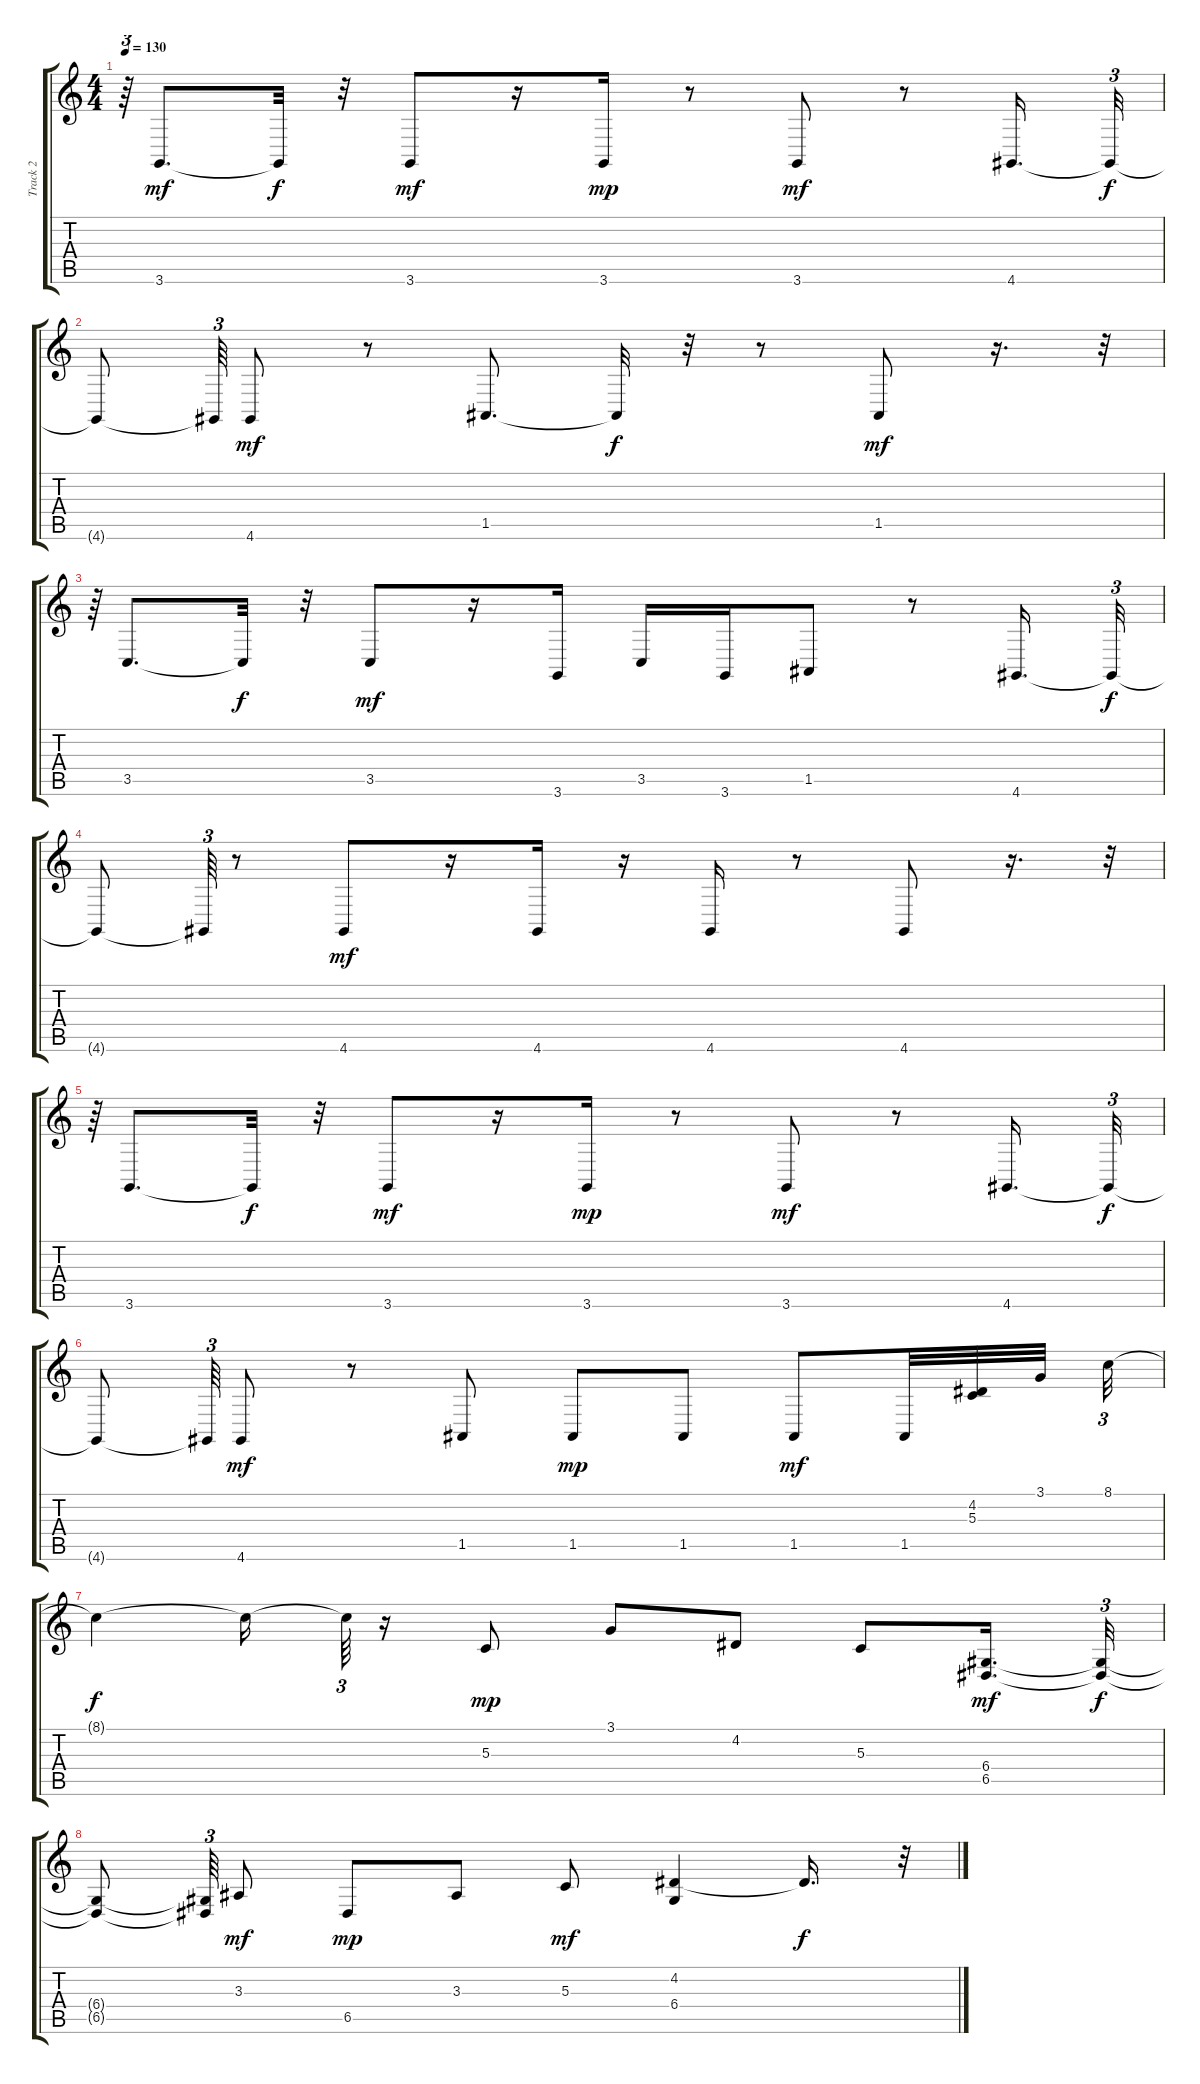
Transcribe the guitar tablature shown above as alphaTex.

\track ("Track 2" "Track 2") {instrument acousticgrandpiano}
\staff {score tabs}
\tuning (E4 B3 G3 D3 A2 E2) {hide}
\ts (4 4)
\tempo 130
\clef g2
\ks c
r.64{tu (3 2) dy f} 3.6.8{d dy mf} 3.6{t}.32{dy f} r.32 3.6.8{dy mf} r.16 3.6.16{dy mp} r.8 3.6.8{dy mf} r.8 4.6.16{d} 4.6{t}.32{tu (3 2) dy f} |
4.6{t}.8 4.6{t}.64{tu (3 2)} 4.6.8{dy mf} r.8 1.5.8{d} 1.5{t}.32{dy f} r.32 r.8 1.5.8{dy mf} r.16{d} r.32{tu (3 2)} |
r.64{tu (3 2)} 3.5.8{d} 3.5{t}.32{dy f} r.32 3.5.8{dy mf} r.16 3.6.16 3.5.16 3.6.16 1.5.8 r.8 4.6.16{d} 4.6{t}.32{tu (3 2) dy f} |
4.6{t}.8 4.6{t}.64{tu (3 2)} r.8 4.6.8{dy mf} r.16 4.6.16 r.16 4.6.16 r.8 4.6.8 r.16{d} r.32{tu (3 2)} |
r.64{tu (3 2)} 3.6.8{d} 3.6{t}.32{dy f} r.32 3.6.8{dy mf} r.16 3.6.16{dy mp} r.8 3.6.8{dy mf} r.8 4.6.16{d} 4.6{t}.32{tu (3 2) dy f} |
4.6{t}.8 4.6{t}.64{tu (3 2)} 4.6.8{dy mf} r.8 1.5.8 1.5.8{dy mp} 1.5.8 1.5.8{dy mf} 1.5.32 (4.2 5.3).32 3.1.32{beam splitsecondary} 8.1.32{tu (3 2)} |
8.1{t}.4{dy f} 8.1{t}.16 8.1{t}.64{tu (3 2)} r.16 5.3.8{dy mp} 3.1.8 4.2.8 5.3.8 (6.4 6.5).16{d dy mf} (6.4{t} 6.5{t}).32{tu (3 2) dy f} |
(6.4{t} 6.5{t}).8 (6.4{t} 6.5{t}).64{tu (3 2)} 3.3.8{dy mf} 6.5.8{dy mp} 3.3.8 5.3.8{dy mf} (4.2 6.4).4 4.2{t}.16{d dy f} r.32{tu (3 2)}
